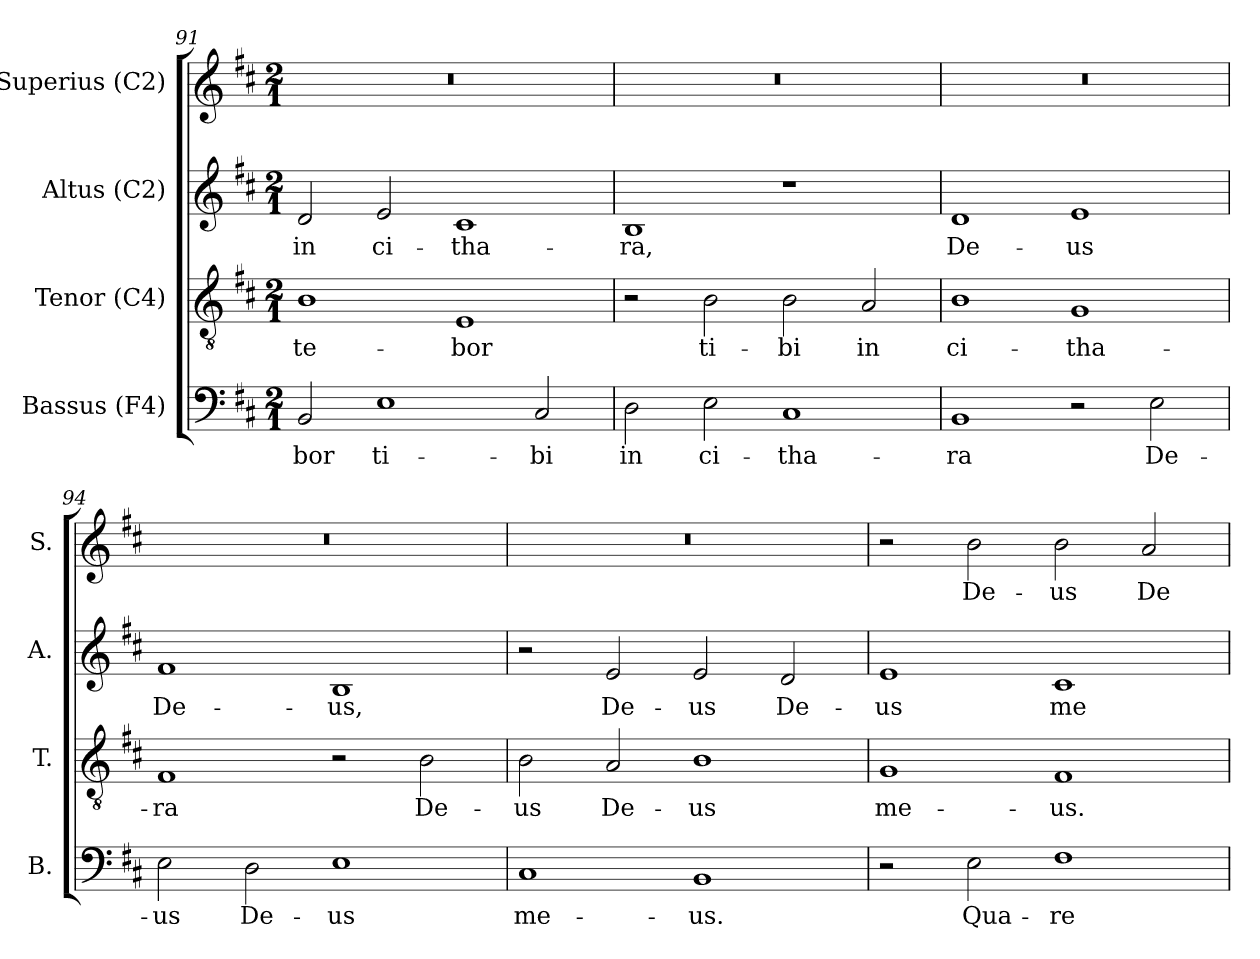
**kern	**text	**kern	**text	**kern	**text	**kern	**text
*part4	*part4	*part3	*part3	*part2	*part2	*part1	*part1
*staff4	*staff4	*staff3	*staff3	*staff2	*staff2	*staff1	*staff1
*I"Bassus (F4)	*	*I"Tenor (C4)	*	*I"Altus (C2)	*	*I"Superius (C2)	*
*I'B.	*	*I'T.	*	*I'A.	*	*I'S.	*
!!LO:PB:g=z
*clefF4	*	*clefGv2	*	*clefG2	*	*clefG2	*
*	*	*ITrd7c12	*	*ITrd7c12	*	*	*
*k[f#c#]	*	*k[f#c#]	*	*k[f#c#]	*	*k[f#c#]	*
*D:	*	*D:	*	*D:	*	*D:	*
*M2/1	*	*M2/1	*	*M2/1	*	*M2/1	*
=91	=91	=91	=91	=91	=91	=91	=91
!	!LO:LY:b:color=#000000	!	!	!	!	!	!
!	!	!	!LO:LY:b:color=#000000	!	!	!	!
!	!	!	!	!	!LO:LY:b:color=#000000	!LO:N:vis=1	!
2BBi/	-bor	1BBi	-te-	2Di/	in	0r	.
!	!LO:LY:b:color=#000000	!	!	!	!	!	!
!	!	!	!	!	!LO:LY:b:color=#000000	!	!
1Ei	ti-	.	.	2Ei/	ci-	.	.
!	!	!	!LO:LY:b:color=#000000	!	!	!	!
!	!	!	!	!	!LO:LY:b:color=#000000	!	!
.	.	1EEi	-bor	1C#i	-tha-	.	.
!	!LO:LY:b:color=#000000	!	!	!	!	!	!
2C#i/	-bi	.	.	.	.	.	.
=92	=92	=92	=92	=92	=92	=92	=92
!	!LO:LY:b:color=#000000	!	!	!	!	!	!
!	!	!	!	!	!LO:LY:b:color=#000000	!LO:N:vis=1	!
2Di\	in	2r	.	1BBi	-ra,	0r	.
!	!LO:LY:b:color=#000000	!	!	!	!	!	!
!	!	!	!LO:LY:b:color=#000000	!	!	!	!
2Ei\	ci-	2BBi\	ti-	.	.	.	.
!	!LO:LY:b:color=#000000	!	!	!	!	!	!
!	!	!	!LO:LY:b:color=#000000	!	!	!	!
1C#i	-tha-	2BBi\	-bi	1r	.	.	.
!	!	!	!LO:LY:b:color=#000000	!	!	!	!
.	.	2AAi/	in	.	.	.	.
=93	=93	=93	=93	=93	=93	=93	=93
!	!LO:LY:b:color=#000000	!	!	!	!	!	!
!	!	!	!LO:LY:b:color=#000000	!	!	!	!
!	!	!	!	!	!LO:LY:b:color=#000000	!LO:N:vis=1	!
1BBi	-ra	1BBi	ci-	1Di	De-	0r	.
!	!	!	!LO:LY:b:color=#000000	!	!	!	!
!	!	!	!	!	!LO:LY:b:color=#000000	!	!
2r	.	1GGi	-tha-	1Ei	-us	.	.
!	!LO:LY:b:color=#000000	!	!	!	!	!	!
2Ei\	De-	.	.	.	.	.	.
=94	=94	=94	=94	=94	=94	=94	=94
!	!LO:LY:b:color=#000000	!	!	!	!	!	!
!	!	!	!LO:LY:b:color=#000000	!	!	!	!
!	!	!	!	!	!LO:LY:b:color=#000000	!LO:N:vis=1	!
2Ei\	-us	1FF#i	-ra	1F#i	De-	0r	.
!	!LO:LY:b:color=#000000	!	!	!	!	!	!
2Di\	De-	.	.	.	.	.	.
!	!LO:LY:b:color=#000000	!	!	!	!	!	!
!	!	!	!	!	!LO:LY:b:color=#000000	!	!
1Ei	-us	2r	.	1BBi	-us,	.	.
!	!	!	!LO:LY:b:color=#000000	!	!	!	!
.	.	2BBi\	De-	.	.	.	.
=95	=95	=95	=95	=95	=95	=95	=95
!	!LO:LY:b:color=#000000	!	!	!	!	!	!
!	!	!	!LO:LY:b:color=#000000	!	!	!LO:N:vis=1	!
1C#i	me-	2BBi\	-us	2r	.	0r	.
!	!	!	!LO:LY:b:color=#000000	!	!	!	!
!	!	!	!	!	!LO:LY:b:color=#000000	!	!
.	.	2AAi/	De-	2Ei/	De-	.	.
!	!LO:LY:b:color=#000000	!	!	!	!	!	!
!	!	!	!LO:LY:b:color=#000000	!	!	!	!
!	!	!	!	!	!LO:LY:b:color=#000000	!	!
1BBi	-us.	1BBi	-us	2Ei/	-us	.	.
!	!	!	!	!	!LO:LY:b:color=#000000	!	!
.	.	.	.	2Di/	De-	.	.
!!LO:LB:g=z
=96	=96	=96	=96	=96	=96	=96	=96
!	!	!	!LO:LY:b:color=#000000	!	!	!	!
!	!	!	!	!	!LO:LY:b:color=#000000	!	!
2r	.	1GGi	me-	1Ei	-us	2r	.
!	!LO:LY:b:color=#000000	!	!	!	!	!	!
!	!	!	!	!	!	!	!LO:LY:b:color=#000000
2Ei\	Qua-	.	.	.	.	2bi\	De-
!	!LO:LY:b:color=#000000	!	!	!	!	!	!
!	!	!	!LO:LY:b:color=#000000	!	!	!	!
!	!	!	!	!	!LO:LY:b:color=#000000	!	!
!	!	!	!	!	!	!	!LO:LY:b:color=#000000
1F#i	-re	1FF#i	-us.	1C#i	me-	2bi\	-us
!	!	!	!	!	!	!	!LO:LY:b:color=#000000
.	.	.	.	.	.	2ai/	De-
=	=	=	=	=	=	=	=
*-	*-	*-	*-	*-	*-	*-	*-
